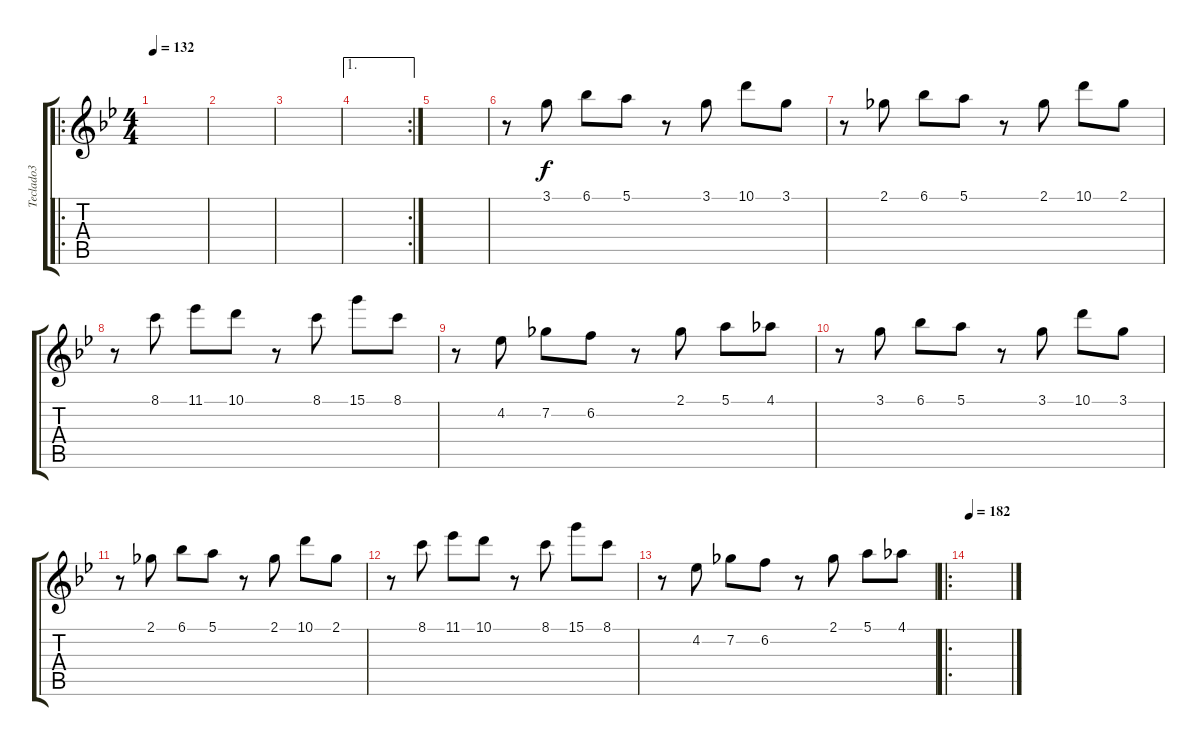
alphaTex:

\track ("Teclado3" "Teclado3") {instrument stringensemble1}
\staff {score tabs}
\tuning (E5 B4 G4 D4 A3 E3) {hide}
\ro
\ts (4 4)
\tempo 132
\clef g2
\ks gminor
|
|
|
\ae 1
\rc 2
|
|
r.8 3.1.8 6.1.8 5.1.8 r.8 3.1.8 10.1.8 3.1.8 |
r.8 2.1.8 6.1.8 5.1.8 r.8 2.1.8 10.1.8 2.1.8 |
r.8 8.1.8 11.1.8 10.1.8 r.8 8.1.8 15.1.8 8.1.8 |
r.8 4.2.8 7.2.8 6.2.8 r.8 2.1.8 5.1.8 4.1.8 |
r.8 3.1.8 6.1.8 5.1.8 r.8 3.1.8 10.1.8 3.1.8 |
r.8 2.1.8 6.1.8 5.1.8 r.8 2.1.8 10.1.8 2.1.8 |
r.8 8.1.8 11.1.8 10.1.8 r.8 8.1.8 15.1.8 8.1.8 |
r.8 4.2.8 7.2.8 6.2.8 r.8 2.1.8 5.1.8 4.1.8 |
\ro
\tempo 182
